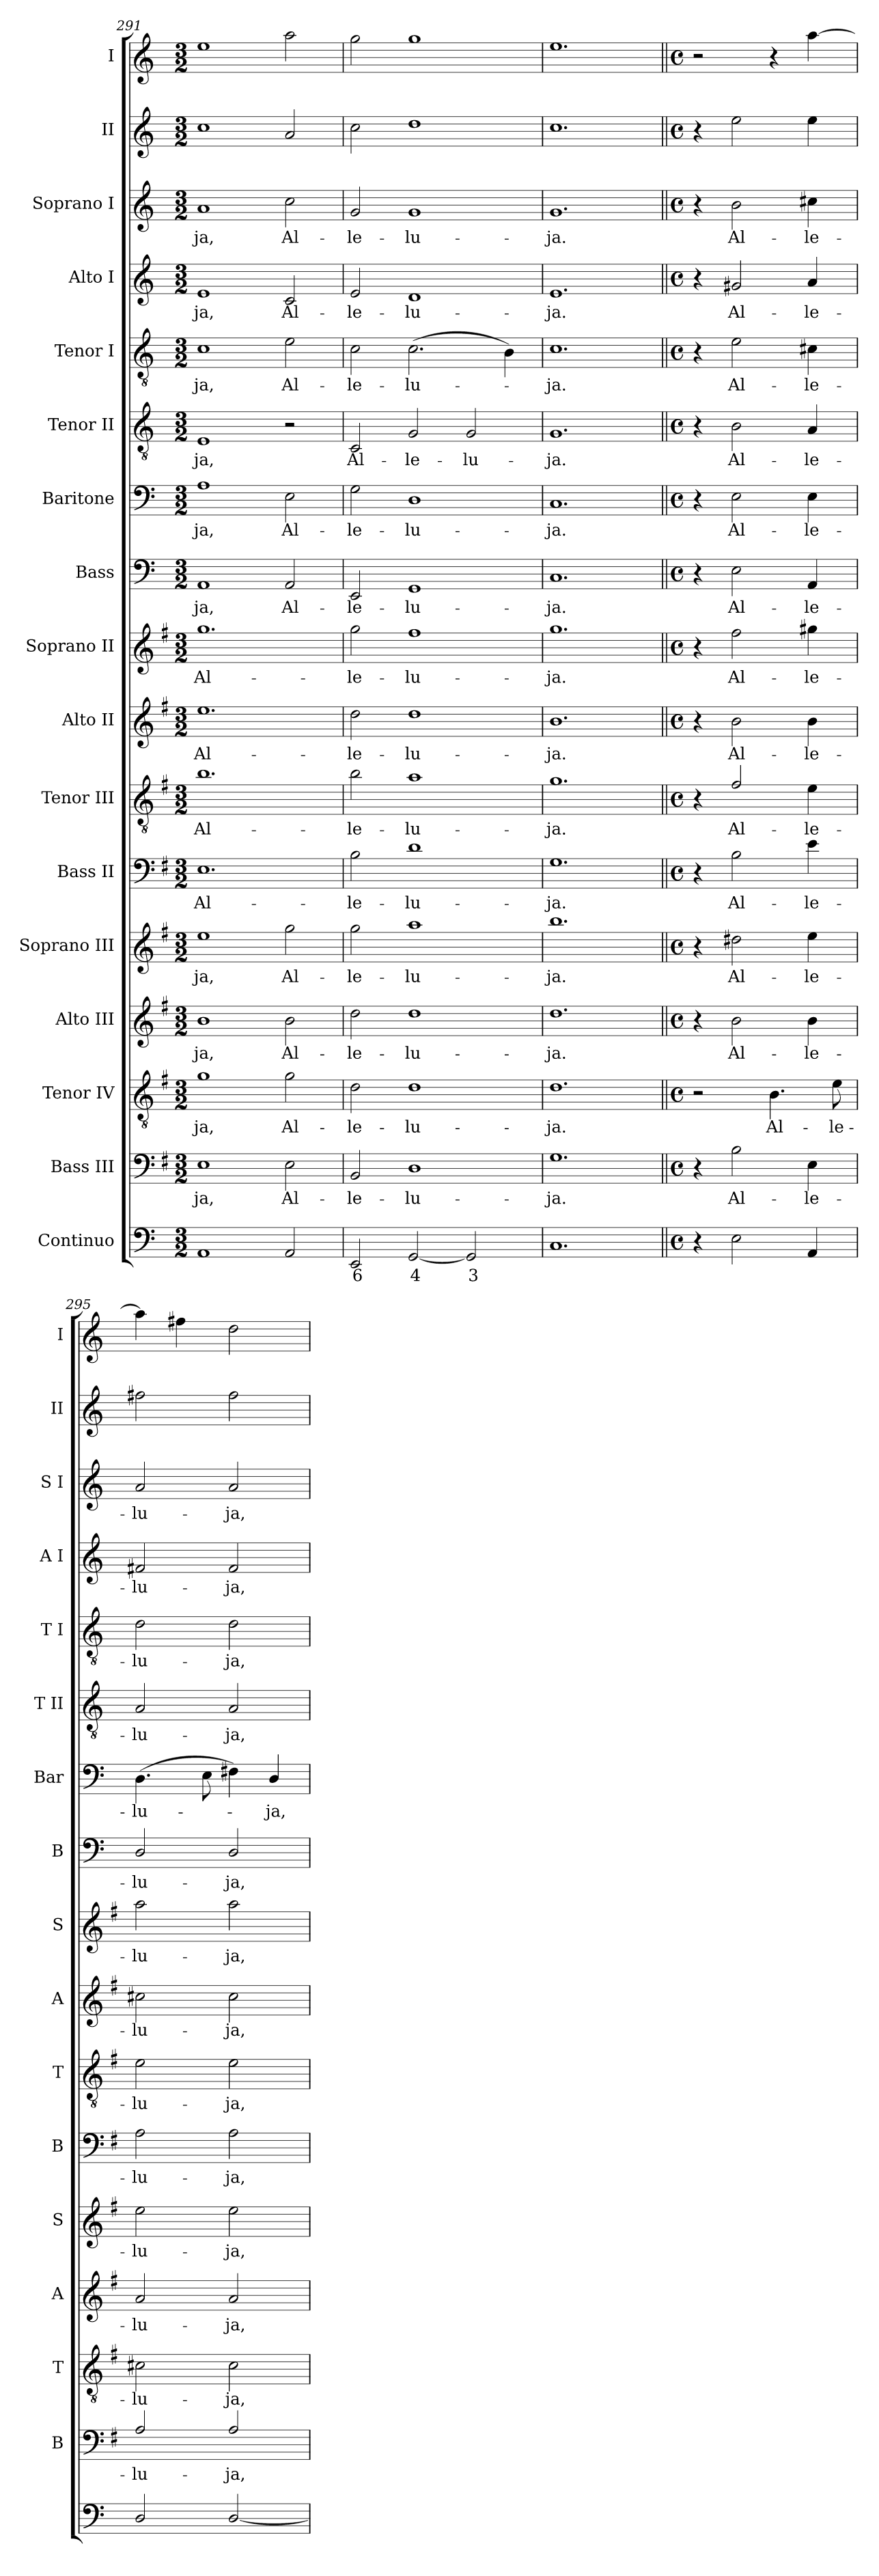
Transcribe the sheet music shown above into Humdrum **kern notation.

**kern	**text	**kern	**text	**kern	**text	**kern	**text	**kern	**text	**kern	**text	**kern	**text	**kern	**text	**kern	**text	**kern	**text	**kern	**text	**kern	**text	**kern	**text	**kern	**text	**kern	**text	**kern	**kern
*part17	*part17	*part16	*part16	*part15	*part15	*part14	*part14	*part13	*part13	*part12	*part12	*part11	*part11	*part10	*part10	*part9	*part9	*part8	*part8	*part7	*part7	*part6	*part6	*part5	*part5	*part4	*part4	*part3	*part3	*part2	*part1
*staff17	*staff17	*staff16	*staff16	*staff15	*staff15	*staff14	*staff14	*staff13	*staff13	*staff12	*staff12	*staff11	*staff11	*staff10	*staff10	*staff9	*staff9	*staff8	*staff8	*staff7	*staff7	*staff6	*staff6	*staff5	*staff5	*staff4	*staff4	*staff3	*staff3	*staff2	*staff1
*I"Continuo	*	*I"Bass III	*	*I"Tenor IV	*	*I"Alto III	*	*I"Soprano III	*	*I"Bass II	*	*I"Tenor III	*	*I"Alto II	*	*I"Soprano II	*	*I"Bass	*	*I"Baritone	*	*I"Tenor II	*	*I"Tenor I	*	*I"Alto I	*	*I"Soprano I	*	*I"II	*I"I
*	*	*I'B	*	*I'T	*	*I'A	*	*I'S	*	*I'B	*	*I'T	*	*I'A	*	*I'S	*	*I'B	*	*I'Bar	*	*I'T II	*	*I'T I	*	*I'A I	*	*I'S I	*	*I'II	*I'I
!!LO:LB:g=z
*clefF4	*	*clefF4	*	*clefGv2	*	*clefG2	*	*clefG2	*	*clefF4	*	*clefGv2	*	*clefG2	*	*clefG2	*	*clefF4	*	*clefF4	*	*clefGv2	*	*clefGv2	*	*clefG2	*	*clefG2	*	*clefG2	*clefG2
*	*	*ITrd4c7	*	*ITrd4c7	*	*ITrd4c7	*	*ITrd4c7	*	*ITrd4c7	*	*ITrd4c7	*	*ITrd4c7	*	*ITrd4c7	*	*	*	*	*	*	*	*	*	*	*	*	*	*	*
*k[]	*	*k[]	*	*k[]	*	*k[]	*	*k[]	*	*k[]	*	*k[]	*	*k[]	*	*k[]	*	*k[]	*	*k[]	*	*k[]	*	*k[]	*	*k[]	*	*k[]	*	*k[]	*k[]
*C:	*	*C:	*	*C:	*	*C:	*	*C:	*	*C:	*	*C:	*	*C:	*	*C:	*	*C:	*	*C:	*	*C:	*	*C:	*	*C:	*	*C:	*	*C:	*C:
*M3/2	*	*M3/2	*	*M3/2	*	*M3/2	*	*M3/2	*	*M3/2	*	*M3/2	*	*M3/2	*	*M3/2	*	*M3/2	*	*M3/2	*	*M3/2	*	*M3/2	*	*M3/2	*	*M3/2	*	*M3/2	*M3/2
=291	=291	=291	=291	=291	=291	=291	=291	=291	=291	=291	=291	=291	=291	=291	=291	=291	=291	=291	=291	=291	=291	=291	=291	=291	=291	=291	=291	=291	=291	=291	=291
!	!	!	!LO:LY:b	!	!LO:LY:b	!	!LO:LY:b	!	!LO:LY:b	!	!LO:LY:b	!	!LO:LY:b	!	!LO:LY:b	!	!LO:LY:b	!	!LO:LY:b	!	!LO:LY:b	!	!LO:LY:b	!	!LO:LY:b	!	!LO:LY:b	!	!LO:LY:b	!	!
1AA	.	1AA	-ja,	1c	-ja,	1e	-ja,	1a	-ja,	1.AA	Al-	1.e	Al-	1.a	Al-	1.cc	Al-	1AA	-ja,	1A	-ja,	1E	-ja,	1c	-ja,	1e	-ja,	1a	ja,	1cc	1ee
!	!	!	!LO:LY:b	!	!LO:LY:b	!	!LO:LY:b	!	!LO:LY:b	!	!	!	!	!	!	!	!	!	!LO:LY:b	!	!LO:LY:b	!	!	!	!LO:LY:b	!	!LO:LY:b	!	!LO:LY:b	!	!
2AA	.	2AA	Al-	2c	Al-	2e	Al-	2cc	Al-	.	.	.	.	.	.	.	.	2AA	Al-	2E	Al-	2r	.	2e	Al-	2c	Al-	2cc	Al-	2a	2aa
=292	=292	=292	=292	=292	=292	=292	=292	=292	=292	=292	=292	=292	=292	=292	=292	=292	=292	=292	=292	=292	=292	=292	=292	=292	=292	=292	=292	=292	=292	=292	=292
!	!LO:LY:b	!	!LO:LY:b	!	!LO:LY:b	!	!LO:LY:b	!	!LO:LY:b	!	!LO:LY:b	!	!LO:LY:b	!	!LO:LY:b	!	!LO:LY:b	!	!LO:LY:b	!	!LO:LY:b	!	!LO:LY:b	!	!LO:LY:b	!	!LO:LY:b	!	!LO:LY:b	!	!
2EE	6	2EE	-le-	2G	-le-	2g	-le-	2cc	-le-	2E	-le-	2e	-le-	2g	-le-	2cc	-le-	2EE	-le-	2G	-le-	2C	Al-	2c	-le-	2e	-le-	2g	-le-	2cc	2gg
!	!LO:LY:b	!	!LO:LY:b	!	!LO:LY:b	!	!LO:LY:b	!	!LO:LY:b	!	!LO:LY:b	!	!LO:LY:b	!	!LO:LY:b	!	!LO:LY:b	!	!LO:LY:b	!	!LO:LY:b	!	!LO:LY:b	!	!LO:LY:b	!	!LO:LY:b	!	!LO:LY:b	!	!
[2GG	4	1GG	-lu-	1G	-lu-	1g	-lu-	1dd	-lu-	1G	-lu-	1d	-lu-	1g	-lu-	1b	-lu-	1GG	-lu-	1D	-lu-	2G	-le-	(>2.c	-lu-	1d	-lu-	1g	-lu-	1dd	1gg
!	!LO:LY:b	!	!	!	!	!	!	!	!	!	!	!	!	!	!	!	!	!	!	!	!	!	!LO:LY:b	!	!	!	!	!	!	!	!
2GG]	3	.	.	.	.	.	.	.	.	.	.	.	.	.	.	.	.	.	.	.	.	2G	-lu-	.	.	.	.	.	.	.	.
.	.	.	.	.	.	.	.	.	.	.	.	.	.	.	.	.	.	.	.	.	.	.	.	4B)	.	.	.	.	.	.	.
=293	=293	=293	=293	=293	=293	=293	=293	=293	=293	=293	=293	=293	=293	=293	=293	=293	=293	=293	=293	=293	=293	=293	=293	=293	=293	=293	=293	=293	=293	=293	=293
!	!	!	!LO:LY:b	!	!LO:LY:b	!	!LO:LY:b	!	!LO:LY:b	!	!LO:LY:b	!	!LO:LY:b	!	!LO:LY:b	!	!LO:LY:b	!	!LO:LY:b	!	!LO:LY:b	!	!LO:LY:b	!	!LO:LY:b	!	!LO:LY:b	!	!LO:LY:b	!	!
1.C	.	1.C	-ja.	1.G	-ja.	1.g	-ja.	1.ee	-ja.	1.C	-ja.	1.c	-ja.	1.e	-ja.	1.cc	-ja.	1.C	-ja.	1.C	-ja.	1.G	-ja.	1.c	ja.	1.e	-ja.	1.g	-ja.	1.cc	1.ee
=294||	=294||	=294||	=294||	=294||	=294||	=294||	=294||	=294||	=294||	=294||	=294||	=294||	=294||	=294||	=294||	=294||	=294||	=294||	=294||	=294||	=294||	=294||	=294||	=294||	=294||	=294||	=294||	=294||	=294||	=294||	=294||
*M4/4	*	*M4/4	*	*M4/4	*	*M4/4	*	*M4/4	*	*M4/4	*	*M4/4	*	*M4/4	*	*M4/4	*	*M4/4	*	*M4/4	*	*M4/4	*	*M4/4	*	*M4/4	*	*M4/4	*	*M4/4	*M4/4
*met(c)	*	*met(c)	*	*met(c)	*	*met(c)	*	*met(c)	*	*met(c)	*	*met(c)	*	*met(c)	*	*met(c)	*	*met(c)	*	*met(c)	*	*met(c)	*	*met(c)	*	*met(c)	*	*met(c)	*	*met(c)	*met(c)
4r	.	4r	.	2r	.	4r	.	4r	.	4r	.	4r	.	4r	.	4r	.	4r	.	4r	.	4r	.	4r	.	4r	.	4r	.	4r	2r
!	!	!	!LO:LY:b	!	!	!	!LO:LY:b	!	!LO:LY:b	!	!LO:LY:b	!	!LO:LY:b	!	!LO:LY:b	!	!LO:LY:b	!	!LO:LY:b	!	!LO:LY:b	!	!LO:LY:b	!	!LO:LY:b	!	!LO:LY:b	!	!LO:LY:b	!	!
2E	.	2E	Al-	.	.	2e	Al-	2g#X	Al-	2E	Al-	2B/	Al-	2e	Al-	2b	Al-	2E	Al-	2E	Al-	2B	Al-	2e	Al-	2g#X	Al-	2b	Al-	2ee	.
!	!	!	!	!	!LO:LY:b	!	!	!	!	!	!	!	!	!	!	!	!	!	!	!	!	!	!	!	!	!	!	!	!	!	!
.	.	.	.	4.E	Al-	.	.	.	.	.	.	.	.	.	.	.	.	.	.	.	.	.	.	.	.	.	.	.	.	.	4r
!	!	!	!LO:LY:b	!	!	!	!LO:LY:b	!	!LO:LY:b	!	!LO:LY:b	!	!LO:LY:b	!	!LO:LY:b	!	!LO:LY:b	!	!LO:LY:b	!	!LO:LY:b	!	!LO:LY:b	!	!LO:LY:b	!	!LO:LY:b	!	!LO:LY:b	!	!
4AA	.	4AA	-le-	.	.	4e	-le-	4a	-le-	4A	-le-	4A	-le-	4e	-le-	4cc#X	-le-	4AA	-le-	4E	-le-	4A	-le-	4c#X	-le-	4a	-le-	4cc#X	-le-	4ee	[4aa
!	!	!	!	!	!LO:LY:b	!	!	!	!	!	!	!	!	!	!	!	!	!	!	!	!	!	!	!	!	!	!	!	!	!	!
.	.	.	.	8A	-le-	.	.	.	.	.	.	.	.	.	.	.	.	.	.	.	.	.	.	.	.	.	.	.	.	.	.
=295	=295	=295	=295	=295	=295	=295	=295	=295	=295	=295	=295	=295	=295	=295	=295	=295	=295	=295	=295	=295	=295	=295	=295	=295	=295	=295	=295	=295	=295	=295	=295
!	!	!	!LO:LY:b	!	!LO:LY:b	!	!LO:LY:b	!	!LO:LY:b	!	!LO:LY:b	!	!LO:LY:b	!	!LO:LY:b	!	!LO:LY:b	!	!LO:LY:b	!	!LO:LY:b	!	!LO:LY:b	!	!LO:LY:b	!	!LO:LY:b	!	!LO:LY:b	!	!
2D/	.	2D/	-lu-	2F#X	-lu-	2d	-lu-	2a	-lu-	2D	-lu-	2A	-lu-	2f#X	-lu-	2dd	-lu-	2D/	-lu-	(>4.D	-lu-	2A	-lu-	2d	-lu-	2f#X	-lu-	2a	-lu-	2ff#X	4aa]
.	.	.	.	.	.	.	.	.	.	.	.	.	.	.	.	.	.	.	.	.	.	.	.	.	.	.	.	.	.	.	4ff#X
.	.	.	.	.	.	.	.	.	.	.	.	.	.	.	.	.	.	.	.	8E	.	.	.	.	.	.	.	.	.	.	.
!	!	!	!LO:LY:b	!	!LO:LY:b	!	!LO:LY:b	!	!LO:LY:b	!	!LO:LY:b	!	!LO:LY:b	!	!LO:LY:b	!	!LO:LY:b	!	!LO:LY:b	!	!	!	!LO:LY:b	!	!LO:LY:b	!	!LO:LY:b	!	!LO:LY:b	!	!
[2D/	.	2D/	-ja,	2F#	-ja,	2d	-ja,	2a	-ja,	2D	-ja,	2A	-ja,	2f#	-ja,	2dd	-ja,	2D/	-ja,	4F#X)	.	2A	-ja,	2d	-ja,	2f#	-ja,	2a	-ja,	2ff#	2dd
!	!	!	!	!	!	!	!	!	!	!	!	!	!	!	!	!	!	!	!	!	!LO:LY:b	!	!	!	!	!	!	!	!	!	!
.	.	.	.	.	.	.	.	.	.	.	.	.	.	.	.	.	.	.	.	4D/	ja,	.	.	.	.	.	.	.	.	.	.
=	=	=	=	=	=	=	=	=	=	=	=	=	=	=	=	=	=	=	=	=	=	=	=	=	=	=	=	=	=	=	=
*-	*-	*-	*-	*-	*-	*-	*-	*-	*-	*-	*-	*-	*-	*-	*-	*-	*-	*-	*-	*-	*-	*-	*-	*-	*-	*-	*-	*-	*-	*-	*-
